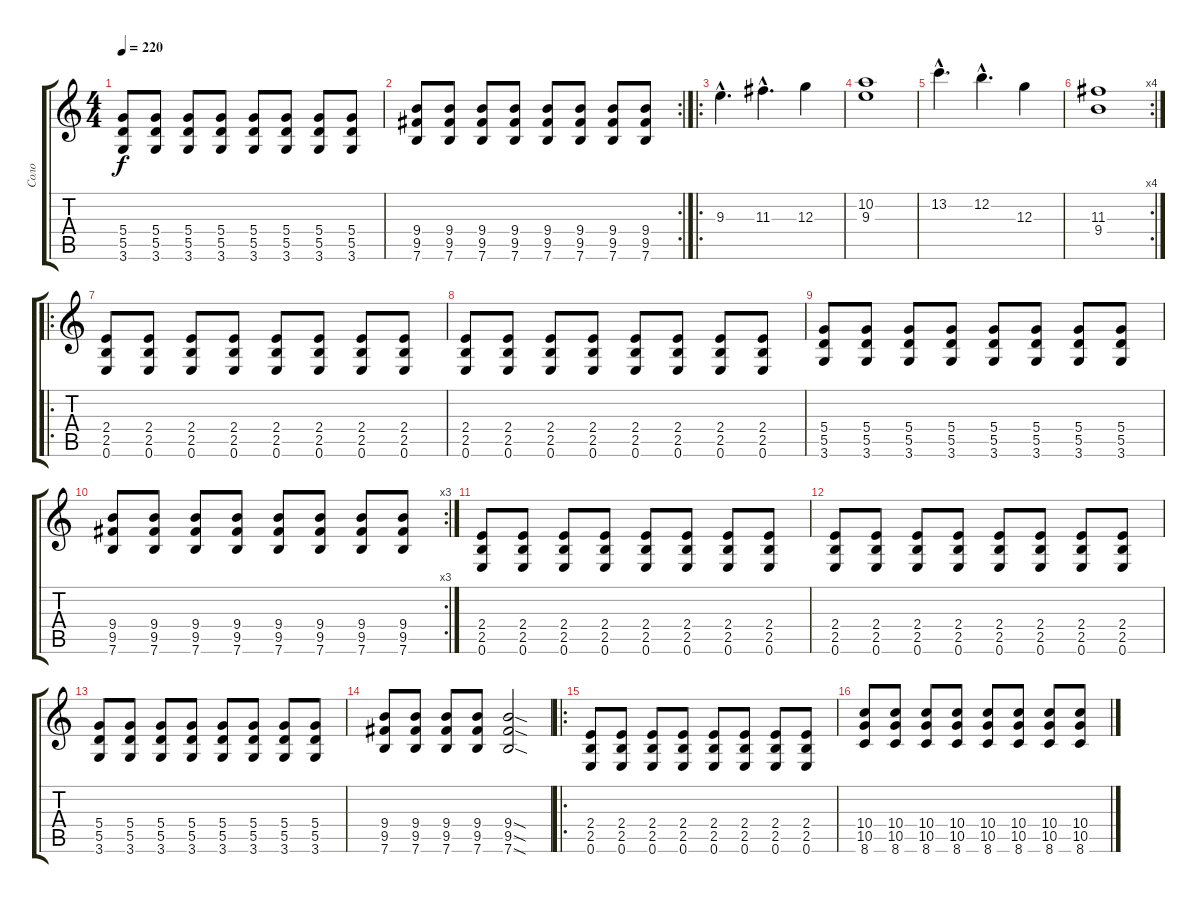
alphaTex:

\track ("Соло" "Соло") {instrument overdrivenguitar}
\staff {score tabs}
\tuning (E4 B3 G3 D3 A2 E2) {hide}
\ts (4 4)
\tempo 220
\clef g2
\ks c
(5.4 5.5 3.6).8{dy f} (5.4 5.5 3.6).8 (5.4 5.5 3.6).8 (5.4 5.5 3.6).8 (5.4 5.5 3.6).8 (5.4 5.5 3.6).8 (5.4 5.5 3.6).8 (5.4 5.5 3.6).8 |
\rc 2
(9.4 9.5 7.6).8 (9.4 9.5 7.6).8 (9.4 9.5 7.6).8 (9.4 9.5 7.6).8 (9.4 9.5 7.6).8 (9.4 9.5 7.6).8 (9.4 9.5 7.6).8 (9.4 9.5 7.6).8 |
\ro
9.3{hac}.4{d volume 12 balance 8} 11.3{hac}.4{d} 12.3.4 |
(10.2 9.3).1 |
13.2{hac}.4{d} 12.2{hac}.4{d} 12.3.4 |
\rc 4
(11.3 9.4).1 |
\ro
(2.4 2.5 0.6).8{volume 7 balance 16} (2.4 2.5 0.6).8 (2.4 2.5 0.6).8 (2.4 2.5 0.6).8 (2.4 2.5 0.6).8 (2.4 2.5 0.6).8 (2.4 2.5 0.6).8 (2.4 2.5 0.6).8 |
(2.4 2.5 0.6).8 (2.4 2.5 0.6).8 (2.4 2.5 0.6).8 (2.4 2.5 0.6).8 (2.4 2.5 0.6).8 (2.4 2.5 0.6).8 (2.4 2.5 0.6).8 (2.4 2.5 0.6).8 |
(5.4 5.5 3.6).8 (5.4 5.5 3.6).8 (5.4 5.5 3.6).8 (5.4 5.5 3.6).8 (5.4 5.5 3.6).8 (5.4 5.5 3.6).8 (5.4 5.5 3.6).8 (5.4 5.5 3.6).8 |
\rc 3
(9.4 9.5 7.6).8 (9.4 9.5 7.6).8 (9.4 9.5 7.6).8 (9.4 9.5 7.6).8 (9.4 9.5 7.6).8 (9.4 9.5 7.6).8 (9.4 9.5 7.6).8 (9.4 9.5 7.6).8 |
(2.4 2.5 0.6).8 (2.4 2.5 0.6).8 (2.4 2.5 0.6).8 (2.4 2.5 0.6).8 (2.4 2.5 0.6).8 (2.4 2.5 0.6).8 (2.4 2.5 0.6).8 (2.4 2.5 0.6).8 |
(2.4 2.5 0.6).8 (2.4 2.5 0.6).8 (2.4 2.5 0.6).8 (2.4 2.5 0.6).8 (2.4 2.5 0.6).8 (2.4 2.5 0.6).8 (2.4 2.5 0.6).8 (2.4 2.5 0.6).8 |
(5.4 5.5 3.6).8 (5.4 5.5 3.6).8 (5.4 5.5 3.6).8 (5.4 5.5 3.6).8 (5.4 5.5 3.6).8 (5.4 5.5 3.6).8 (5.4 5.5 3.6).8 (5.4 5.5 3.6).8 |
(9.4 9.5 7.6).8 (9.4 9.5 7.6).8 (9.4 9.5 7.6).8 (9.4 9.5 7.6).8 (9.4{sod} 9.5{sod} 7.6{sod}).2 |
\ro
(2.4 2.5 0.6).8 (2.4 2.5 0.6).8 (2.4 2.5 0.6).8 (2.4 2.5 0.6).8 (2.4 2.5 0.6).8 (2.4 2.5 0.6).8 (2.4 2.5 0.6).8 (2.4 2.5 0.6).8 |
(10.4 10.5 8.6).8 (10.4 10.5 8.6).8 (10.4 10.5 8.6).8 (10.4 10.5 8.6).8 (10.4 10.5 8.6).8 (10.4 10.5 8.6).8 (10.4 10.5 8.6).8 (10.4 10.5 8.6).8
